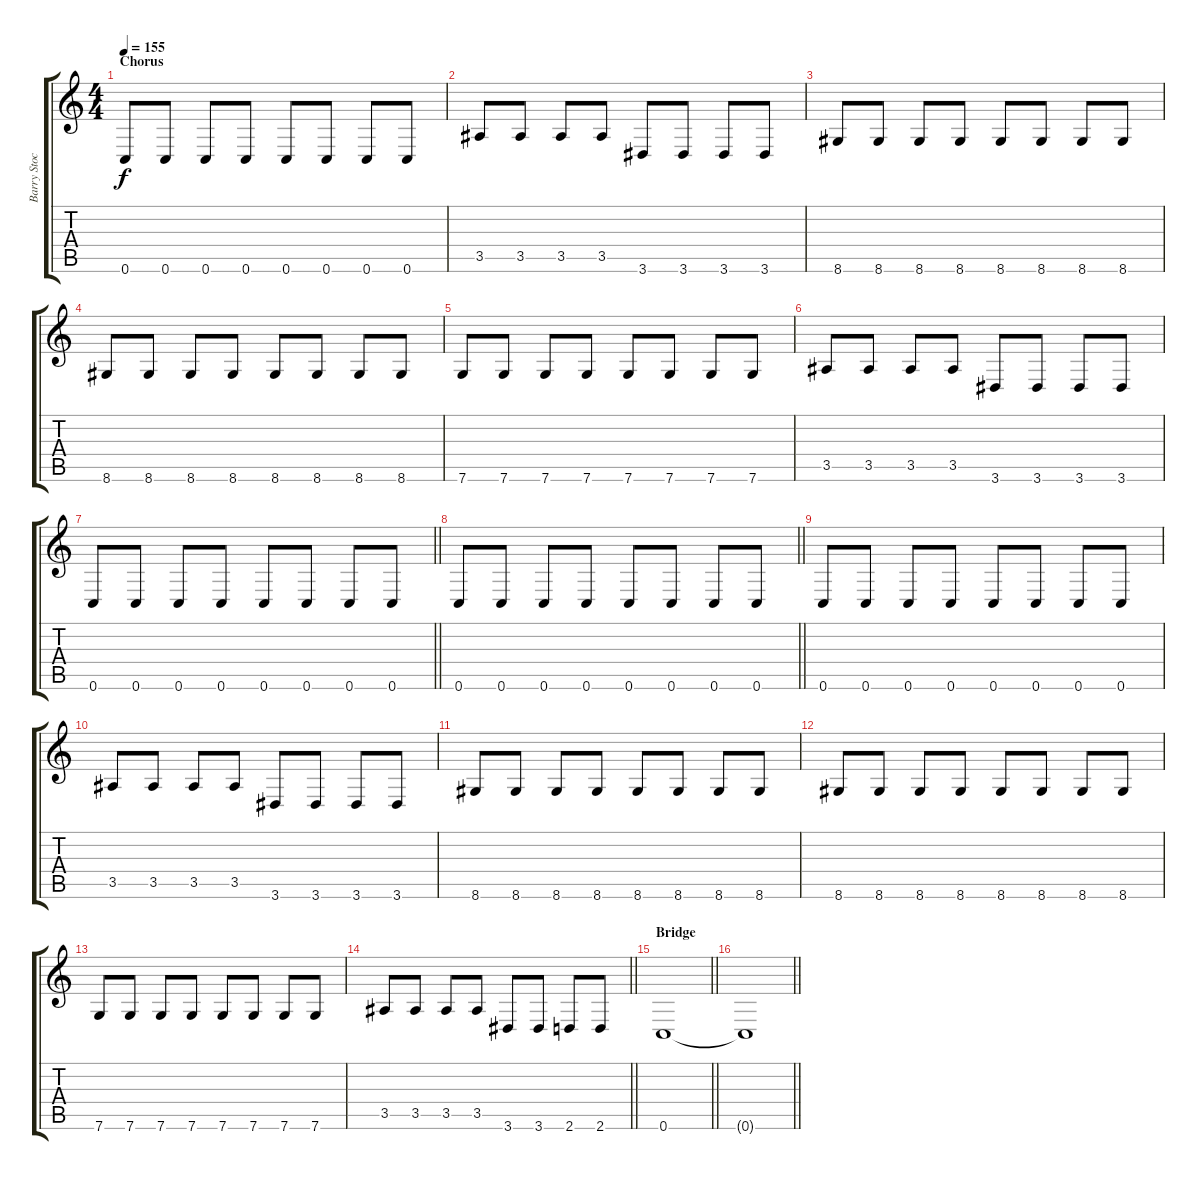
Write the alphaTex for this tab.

\track ("Barry Stock" "Barry Stoc") {instrument distortionguitar}
\staff {score tabs}
\tuning (D4 A3 F3 C3 G2 C2) {hide}
\ts (4 4)
\section ("" "Chorus")
\tempo 155
\clef g2
\ks c
0.6.8{dy f} 0.6.8 0.6.8 0.6.8 0.6.8 0.6.8 0.6.8 0.6.8 |
3.5.8 3.5.8 3.5.8 3.5.8 3.6.8 3.6.8 3.6.8 3.6.8 |
8.6.8 8.6.8 8.6.8 8.6.8 8.6.8 8.6.8 8.6.8 8.6.8 |
8.6.8 8.6.8 8.6.8 8.6.8 8.6.8 8.6.8 8.6.8 8.6.8 |
7.6.8 7.6.8 7.6.8 7.6.8 7.6.8 7.6.8 7.6.8 7.6.8 |
3.5.8 3.5.8 3.5.8 3.5.8 3.6.8 3.6.8 3.6.8 3.6.8 |
\barLineRight lightlight
0.6.8 0.6.8 0.6.8 0.6.8 0.6.8 0.6.8 0.6.8 0.6.8 |
\barLineRight lightlight
0.6.8 0.6.8 0.6.8 0.6.8 0.6.8 0.6.8 0.6.8 0.6.8 |
\section ("" "")
0.6.8 0.6.8 0.6.8 0.6.8 0.6.8 0.6.8 0.6.8 0.6.8 |
3.5.8 3.5.8 3.5.8 3.5.8 3.6.8 3.6.8 3.6.8 3.6.8 |
8.6.8 8.6.8 8.6.8 8.6.8 8.6.8 8.6.8 8.6.8 8.6.8 |
8.6.8 8.6.8 8.6.8 8.6.8 8.6.8 8.6.8 8.6.8 8.6.8 |
7.6.8 7.6.8 7.6.8 7.6.8 7.6.8 7.6.8 7.6.8 7.6.8 |
\barLineRight lightlight
3.5.8 3.5.8 3.5.8 3.5.8 3.6.8 3.6.8 2.6.8 2.6.8 |
\section ("" "Bridge")
\barLineRight lightlight
0.6.1 |
\barLineRight lightlight
0.6{t}.1
